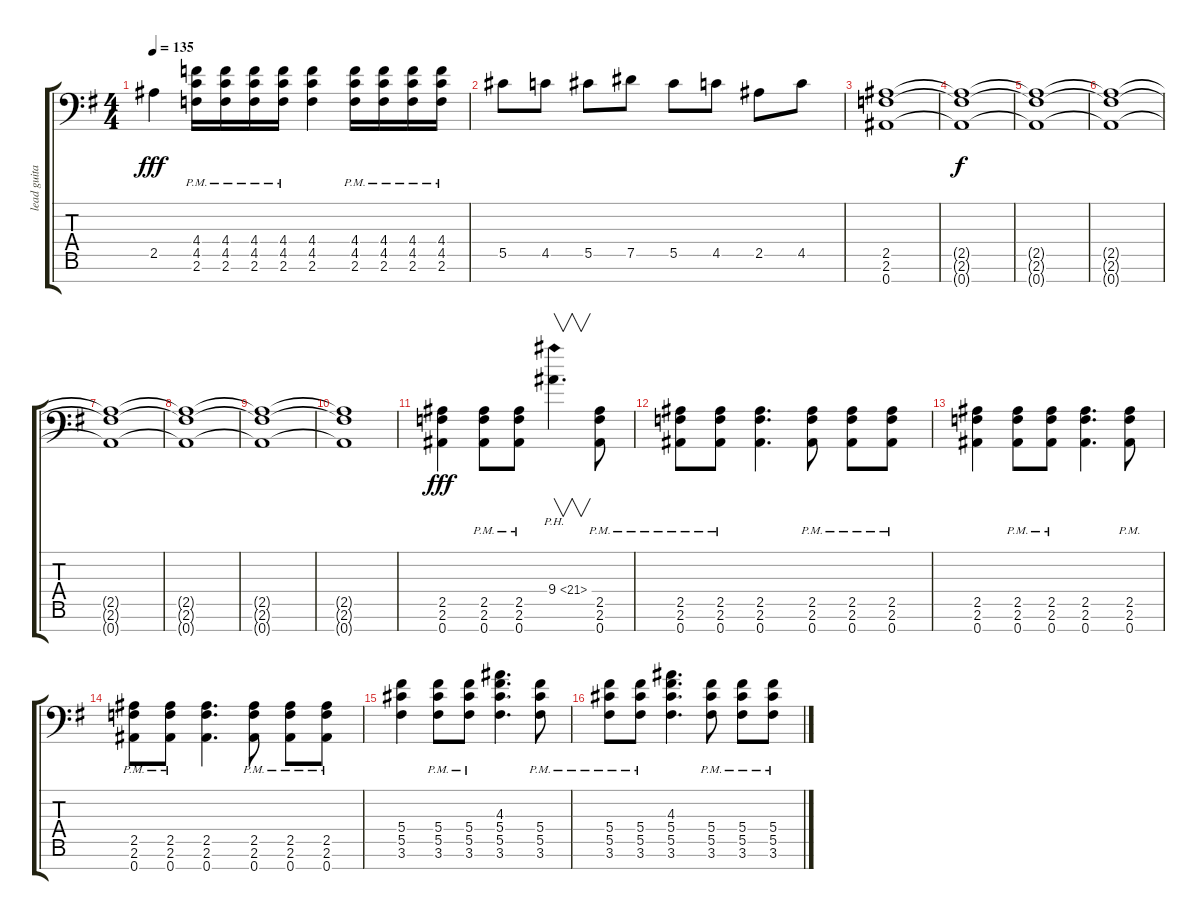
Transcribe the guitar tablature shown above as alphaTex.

\track ("lead guitar" "lead guita") {instrument distortionguitar}
\staff {score tabs}
\tuning (Eb4 Bb3 Gb3 Db3 Ab2 Eb2 Bb1) {hide}
\ts (4 4)
\tempo 135
\clef f4
\ks eminor
2.5.4{dy fff} (4.4{pm} 4.5{pm} 2.6{pm}).16 (4.4{pm} 4.5{pm} 2.6{pm}).16 (4.4{pm} 4.5{pm} 2.6{pm}).16 (4.4{pm} 4.5{pm} 2.6{pm}).16 (4.4 4.5 2.6).4 (4.4{pm} 4.5{pm} 2.6{pm}).16 (4.4{pm} 4.5{pm} 2.6{pm}).16 (4.4{pm} 4.5{pm} 2.6{pm}).16 (4.4{pm} 4.5{pm} 2.6{pm}).16 |
5.5.8 4.5.8 5.5.8 7.5.8 5.5.8 4.5.8 2.5.8 4.5.8 |
(2.5 2.6 0.7).1 |
(2.5{t} 2.6{t} 0.7{t}).1{dy f} |
(2.5{t} 2.6{t} 0.7{t}).1 |
(2.5{t} 2.6{t} 0.7{t}).1 |
(2.5{t} 2.6{t} 0.7{t}).1 |
(2.5{t} 2.6{t} 0.7{t}).1 |
(2.5{t} 2.6{t} 0.7{t}).1 |
(2.5{t} 2.6{t} 0.7{t}).1 |
(2.5 2.6 0.7).4{dy fff} (2.5{pm} 2.6{pm} 0.7{pm}).8 (2.5{pm} 2.6{pm} 0.7{pm}).8 9.4{ph 12}.4{v d} (2.5{pm} 2.6{pm} 0.7{pm}).8 |
(2.5{pm} 2.6{pm} 0.7{pm}).8 (2.5{pm} 2.6{pm} 0.7{pm}).8 (2.5 2.6 0.7).4{d} (2.5{pm} 2.6{pm} 0.7{pm}).8 (2.5{pm} 2.6{pm} 0.7{pm}).8 (2.5{pm} 2.6{pm} 0.7{pm}).8 |
(2.5 2.6 0.7).4 (2.5{pm} 2.6{pm} 0.7{pm}).8 (2.5{pm} 2.6{pm} 0.7{pm}).8 (2.5 2.6 0.7).4{d} (2.5{pm} 2.6{pm} 0.7{pm}).8 |
(2.5{pm} 2.6{pm} 0.7{pm}).8 (2.5{pm} 2.6{pm} 0.7{pm}).8 (2.5 2.6 0.7).4{d} (2.5{pm} 2.6{pm} 0.7{pm}).8 (2.5{pm} 2.6{pm} 0.7{pm}).8 (2.5{pm} 2.6{pm} 0.7{pm}).8 |
(5.4 5.5 3.6).4 (5.4{pm} 5.5{pm} 3.6{pm}).8 (5.4{pm} 5.5{pm} 3.6{pm}).8 (4.3 5.4 5.5 3.6).4{d} (5.4{pm} 5.5{pm} 3.6{pm}).8 |
(5.4{pm} 5.5{pm} 3.6{pm}).8 (5.4{pm} 5.5{pm} 3.6{pm}).8 (4.3 5.4 5.5 3.6).4{d} (5.4{pm} 5.5{pm} 3.6{pm}).8 (5.4{pm} 5.5{pm} 3.6{pm}).8 (5.4{pm} 5.5{pm} 3.6{pm}).8
